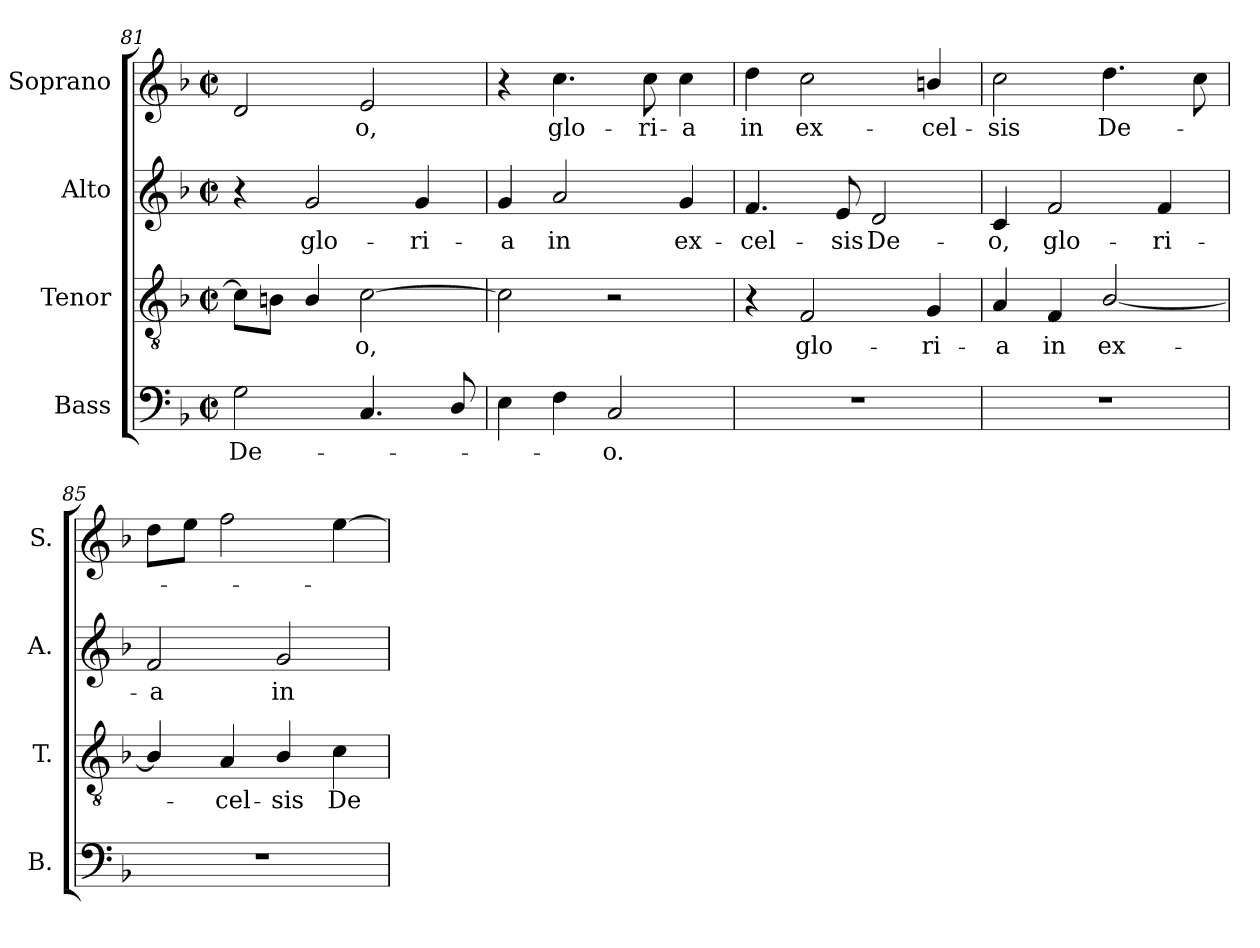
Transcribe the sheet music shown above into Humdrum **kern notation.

**kern	**text	**kern	**text	**kern	**text	**kern	**text
*part4	*part4	*part3	*part3	*part2	*part2	*part1	*part1
*staff4	*staff4	*staff3	*staff3	*staff2	*staff2	*staff1	*staff1
*I"Bass	*	*I"Tenor	*	*I"Alto	*	*I"Soprano	*
*I'B.	*	*I'T.	*	*I'A.	*	*I'S.	*
!!LO:LB:g=z
*clefF4	*	*clefGv2	*	*clefG2	*	*clefG2	*
*	*	*ITrd7c12	*	*	*	*	*
*k[b-]	*	*k[b-]	*	*k[b-]	*	*k[b-]	*
*F:	*	*F:	*	*F:	*	*F:	*
*M2/2	*	*M2/2	*	*M2/2	*	*M2/2	*
*met(c|)	*	*met(c|)	*	*met(c|)	*	*met(c|)	*
=81	=81	=81	=81	=81	=81	=81	=81
!	!LO:LY:b:color=#000000	!	!	!	!	!	!
2Gi\	De-	8Ci\L]	.	4r	.	2di/	.
.	.	8BBi\J	.	.	.	.	.
!	!	!	!	!	!LO:LY:b:color=#000000	!	!
.	.	4BBi/	.	2gi/	glo-	.	.
!	!	!	!LO:LY:b:color=#000000	!	!	!	!
!	!	!	!	!	!	!	!LO:LY:b:color=#000000
4.Ci/	.	[2Ci\	-o,	.	.	2ei/	-o,
!	!	!	!	!	!LO:LY:b:color=#000000	!	!
.	.	.	.	4gi/	-ri-	.	.
8Di/	.	.	.	.	.	.	.
=82	=82	=82	=82	=82	=82	=82	=82
!	!	!	!	!	!LO:LY:b:color=#000000	!	!
4Ei\	.	2Ci\]	.	4gi/	-a	4r	.
!	!	!	!	!	!LO:LY:b:color=#000000	!	!
!	!	!	!	!	!	!	!LO:LY:b:color=#000000
4Fi\	.	.	.	2ai/	in	4.cci\	glo-
!	!LO:LY:b:color=#000000	!	!	!	!	!	!
2Ci/	-o.	2r	.	.	.	.	.
!	!	!	!	!	!	!	!LO:LY:b:color=#000000
.	.	.	.	.	.	8cci\	-ri-
!	!	!	!	!	!LO:LY:b:color=#000000	!	!
!	!	!	!	!	!	!	!LO:LY:b:color=#000000
.	.	.	.	4gi/	ex-	4cci\	-a
=83	=83	=83	=83	=83	=83	=83	=83
!	!	!	!	!	!LO:LY:b:color=#000000	!	!
!	!	!	!	!	!	!	!LO:LY:b:color=#000000
1r	.	4r	.	4.fi/	-cel-	4ddi\	in
!	!	!	!LO:LY:b:color=#000000	!	!	!	!
!	!	!	!	!	!	!	!LO:LY:b:color=#000000
.	.	2FFi/	glo-	.	.	2cci\	ex-
!	!	!	!	!	!LO:LY:b:color=#000000	!	!
.	.	.	.	8ei/	-sis	.	.
!	!	!	!	!	!LO:LY:b:color=#000000	!	!
.	.	.	.	2di/	De-	.	.
!	!	!	!LO:LY:b:color=#000000	!	!	!	!
!	!	!	!	!	!	!	!LO:LY:b:color=#000000
.	.	4GGi/	-ri-	.	.	4bni/	-cel-
=84	=84	=84	=84	=84	=84	=84	=84
!	!	!	!LO:LY:b:color=#000000	!	!	!	!
!	!	!	!	!	!LO:LY:b:color=#000000	!	!
!	!	!	!	!	!	!	!LO:LY:b:color=#000000
1r	.	4AAi/	-a	4ci/	-o,	2cci\	-sis
!	!	!	!LO:LY:b:color=#000000	!	!	!	!
!	!	!	!	!	!LO:LY:b:color=#000000	!	!
.	.	4FFi/	in	2fi/	glo-	.	.
!	!	!	!LO:LY:b:color=#000000	!	!	!	!
!	!	!	!	!	!	!	!LO:LY:b:color=#000000
.	.	[2BB-i/	ex-	.	.	4.ddi\	De-
!	!	!	!	!	!LO:LY:b:color=#000000	!	!
.	.	.	.	4fi/	-ri-	.	.
.	.	.	.	.	.	8cci\	.
=85	=85	=85	=85	=85	=85	=85	=85
!	!	!	!	!	!LO:LY:b:color=#000000	!	!
1r	.	4BB-i/]	.	2fi/	-a	8ddi\L	.
.	.	.	.	.	.	8eei\J	.
!	!	!	!LO:LY:b:color=#000000	!	!	!	!
.	.	4AAi/	-cel-	.	.	2ffi\	.
!	!	!	!LO:LY:b:color=#000000	!	!	!	!
!	!	!	!	!	!LO:LY:b:color=#000000	!	!
.	.	4BB-i/	-sis	2gi/	in	.	.
!	!	!	!LO:LY:b:color=#000000	!	!	!	!
.	.	4Ci\	De-	.	.	[4eei\	.
=	=	=	=	=	=	=	=
*-	*-	*-	*-	*-	*-	*-	*-
